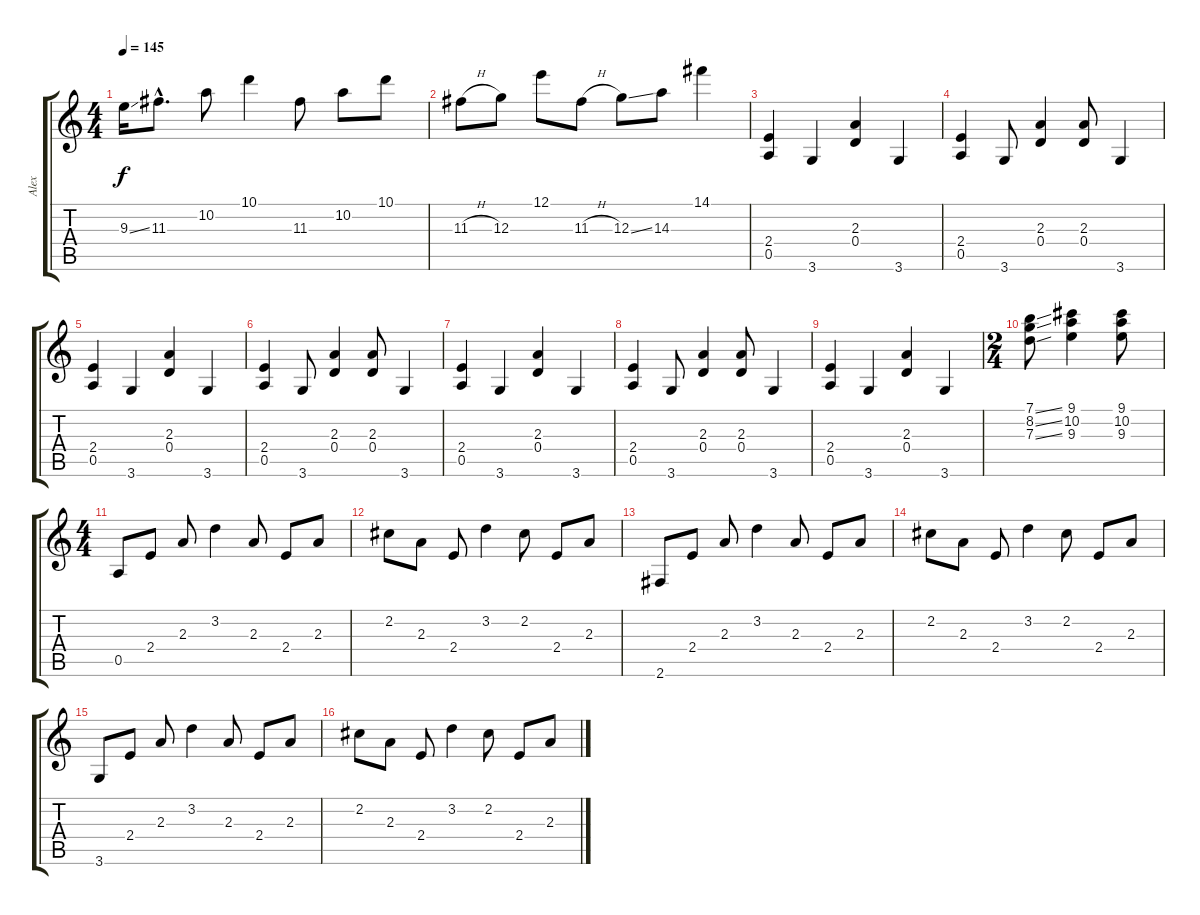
\track ("Alex" "Alex") {instrument overdrivenguitar}
\staff {score tabs}
\tuning (E4 B3 G3 D3 A2 E2) {hide}
\ts (4 4)
\tempo 145
\clef g2
\ks c
9.3{ss}.16{dy f} 11.3{hac}.8{d} 10.2.8 10.1.4 11.3.8 10.2.8 10.1.8 |
11.3{h}.8 12.3.8 12.1.8 11.3{h}.8 12.3{ss}.8 14.3.8 14.1.4 |
(2.4 0.5).4 3.6.4 (2.3 0.4).4 3.6.4 |
(2.4 0.5).4 3.6.8 (2.3 0.4).4 (2.3 0.4).8 3.6.4 |
(2.4 0.5).4 3.6.4 (2.3 0.4).4 3.6.4 |
(2.4 0.5).4 3.6.8 (2.3 0.4).4 (2.3 0.4).8 3.6.4 |
(2.4 0.5).4 3.6.4 (2.3 0.4).4 3.6.4 |
(2.4 0.5).4 3.6.8 (2.3 0.4).4 (2.3 0.4).8 3.6.4 |
(2.4 0.5).4 3.6.4 (2.3 0.4).4 3.6.4 |
\ts (2 4)
(7.1{ss} 8.2{ss} 7.3{ss}).8 (9.1 10.2 9.3).4 (9.1 10.2 9.3).8 |
\ts (4 4)
0.5.8{instrument overdrivenguitar} 2.4.8 2.3.8 3.2.4 2.3.8 2.4.8 2.3.8 |
2.2.8 2.3.8 2.4.8 3.2.4 2.2.8 2.4.8 2.3.8 |
2.6.8 2.4.8 2.3.8 3.2.4 2.3.8 2.4.8 2.3.8 |
2.2.8 2.3.8 2.4.8 3.2.4 2.2.8 2.4.8 2.3.8 |
3.6.8 2.4.8 2.3.8 3.2.4 2.3.8 2.4.8 2.3.8 |
2.2.8 2.3.8 2.4.8 3.2.4 2.2.8 2.4.8 2.3.8
